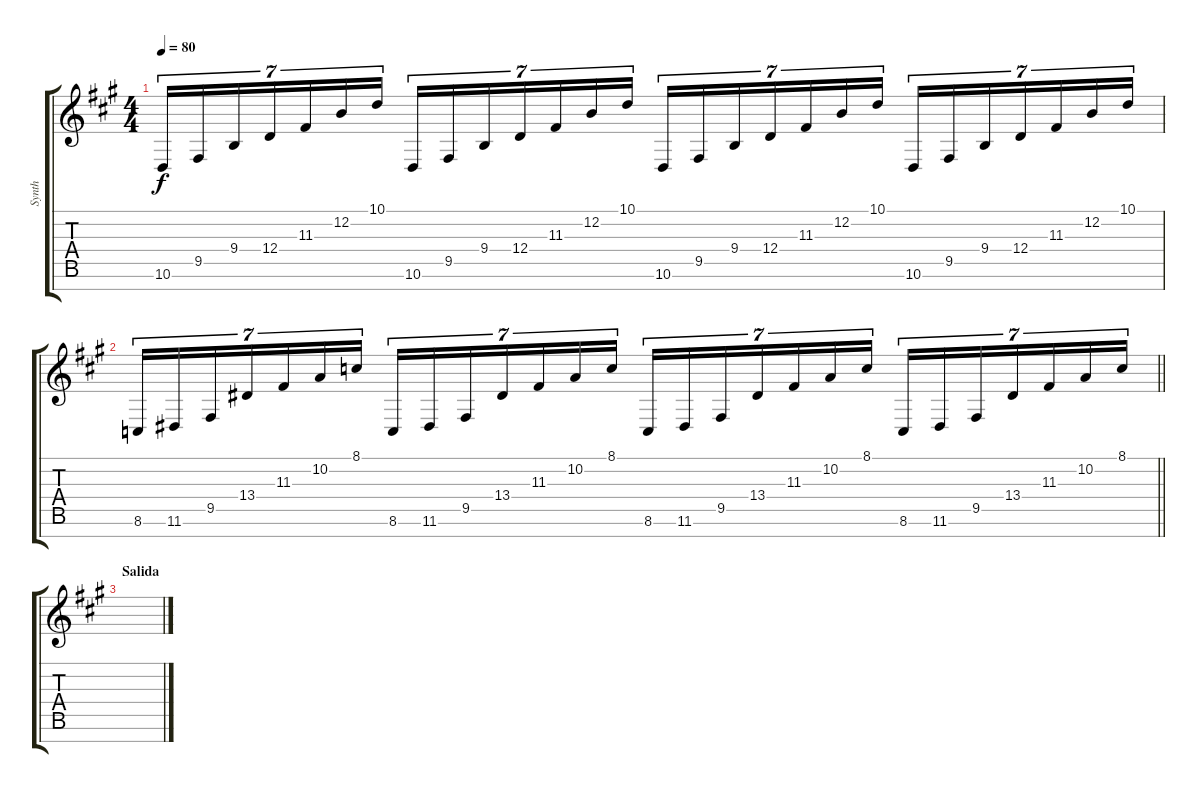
\track ("Synth" "Synth") {instrument lead2sawtooth}
\staff {score tabs}
\tuning (E4 B3 G3 D3 A2 E2 B1) {hide}
\ts (4 4)
\tempo 80
\clef g2
\ks f#minor
10.6.16{tu (7 4) dy f} 9.5.16{tu (7 4)} 9.4.16{tu (7 4)} 12.4.16{tu (7 4)} 11.3.16{tu (7 4)} 12.2.16{tu (7 4)} 10.1.16{tu (7 4)} 10.6.16{tu (7 4)} 9.5.16{tu (7 4)} 9.4.16{tu (7 4)} 12.4.16{tu (7 4)} 11.3.16{tu (7 4)} 12.2.16{tu (7 4)} 10.1.16{tu (7 4)} 10.6.16{tu (7 4)} 9.5.16{tu (7 4)} 9.4.16{tu (7 4)} 12.4.16{tu (7 4)} 11.3.16{tu (7 4)} 12.2.16{tu (7 4)} 10.1.16{tu (7 4)} 10.6.16{tu (7 4)} 9.5.16{tu (7 4)} 9.4.16{tu (7 4)} 12.4.16{tu (7 4)} 11.3.16{tu (7 4)} 12.2.16{tu (7 4)} 10.1.16{tu (7 4)} |
\barLineRight lightlight
8.6.16{tu (7 4)} 11.6.16{tu (7 4)} 9.5.16{tu (7 4)} 13.4.16{tu (7 4)} 11.3.16{tu (7 4)} 10.2.16{tu (7 4)} 8.1.16{tu (7 4)} 8.6.16{tu (7 4)} 11.6.16{tu (7 4)} 9.5.16{tu (7 4)} 13.4.16{tu (7 4)} 11.3.16{tu (7 4)} 10.2.16{tu (7 4)} 8.1.16{tu (7 4)} 8.6.16{tu (7 4)} 11.6.16{tu (7 4)} 9.5.16{tu (7 4)} 13.4.16{tu (7 4)} 11.3.16{tu (7 4)} 10.2.16{tu (7 4)} 8.1.16{tu (7 4)} 8.6.16{tu (7 4)} 11.6.16{tu (7 4)} 9.5.16{tu (7 4)} 13.4.16{tu (7 4)} 11.3.16{tu (7 4)} 10.2.16{tu (7 4)} 8.1.16{tu (7 4)} |
\section ("" "Salida")
